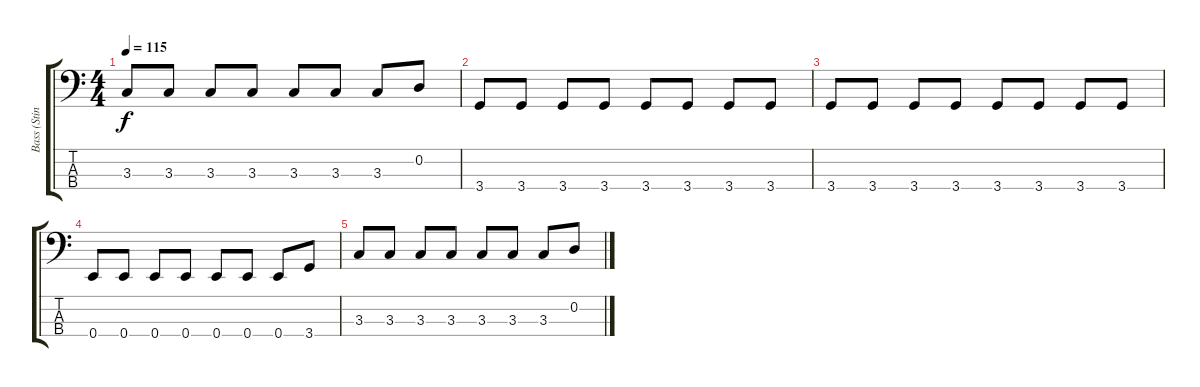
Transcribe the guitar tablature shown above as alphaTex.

\track ("Bass (Sting)" "Bass (Stin") {instrument fretlessbass}
\staff {score tabs}
\tuning (G2 D2 A1 E1) {hide}
\ts (4 4)
\tempo 115
\clef f4
\ks c
3.3.8{dy f volume 1} 3.3.8 3.3.8 3.3.8 3.3.8 3.3.8 3.3.8 0.2.8 |
3.4.8 3.4.8 3.4.8 3.4.8 3.4.8 3.4.8 3.4.8 3.4.8 |
3.4.8 3.4.8 3.4.8 3.4.8 3.4.8 3.4.8 3.4.8 3.4.8 |
0.4.8 0.4.8 0.4.8 0.4.8 0.4.8 0.4.8 0.4.8 3.4.8 |
3.3.8 3.3.8 3.3.8 3.3.8 3.3.8 3.3.8 3.3.8 0.2.8
